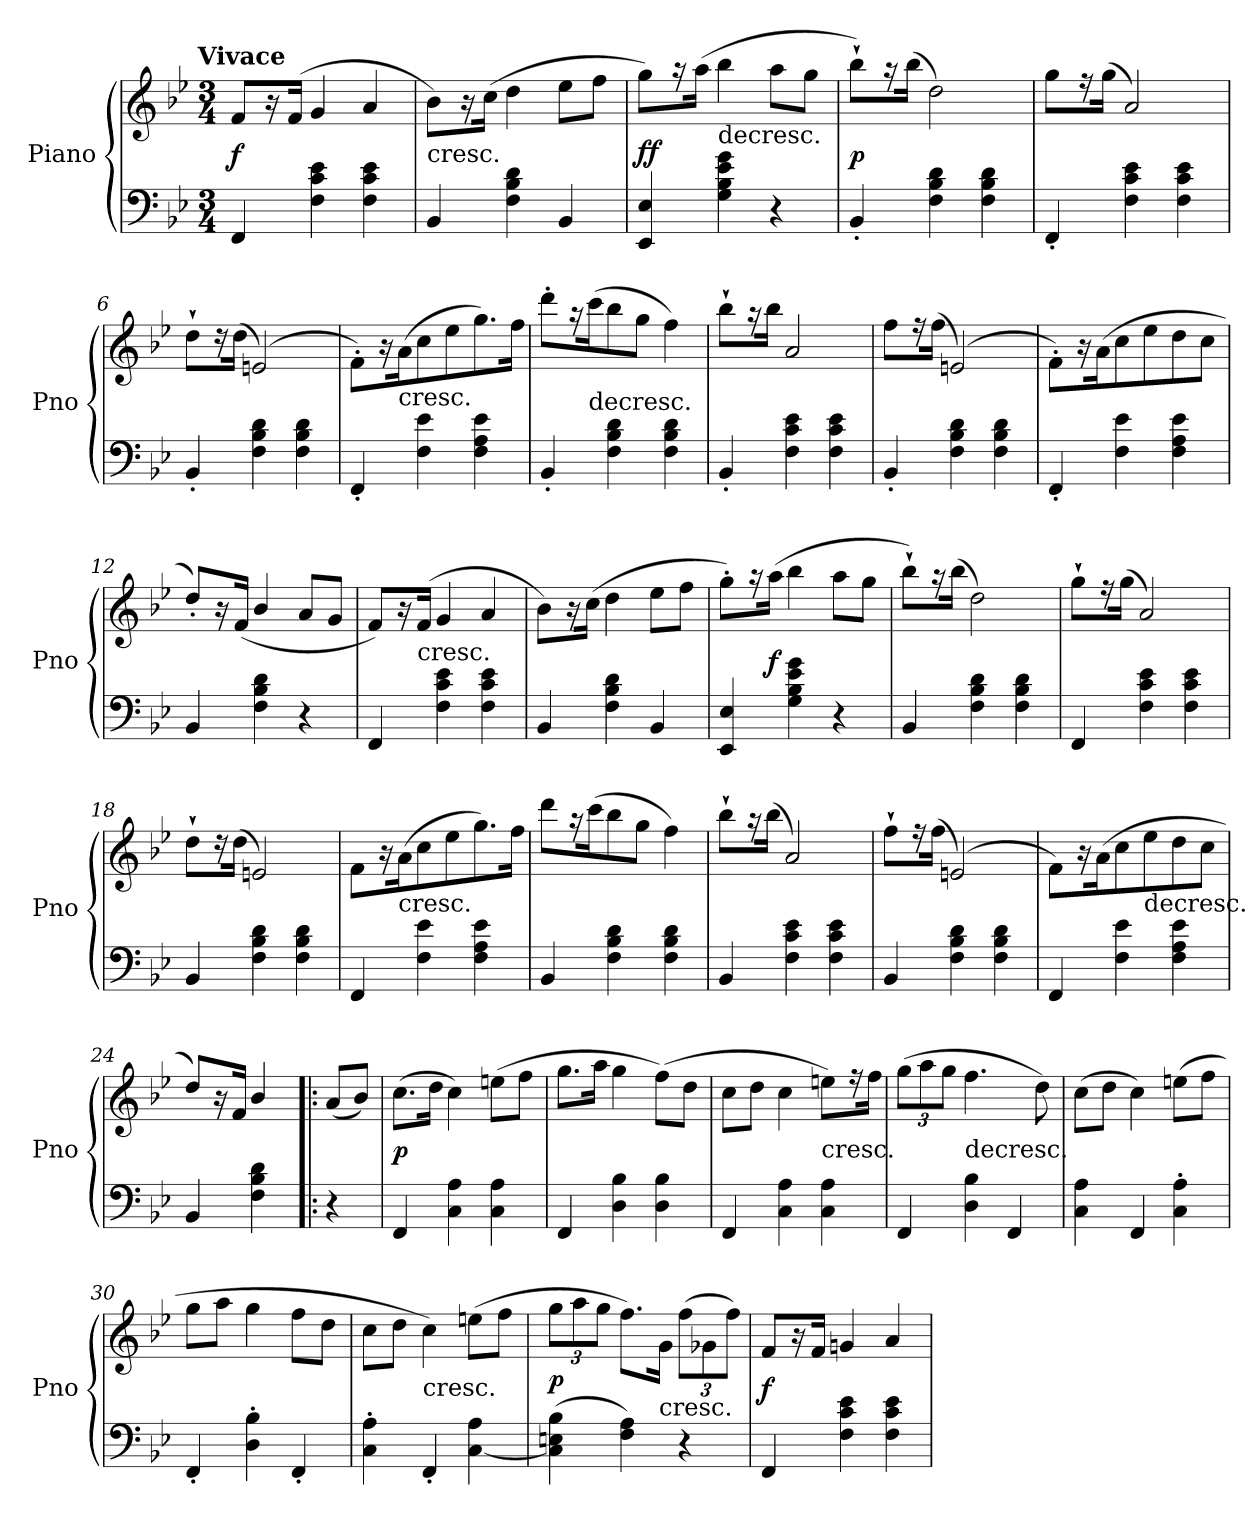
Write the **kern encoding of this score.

**kern	**kern	**dynam
*part1	*part1	*part1
*staff2	*staff1	*staff1/2
*I"Piano	*	*
*I'Pno	*	*
*clefF4	*clefG2	*
*k[b-e-]	*k[b-e-]	*
*B-:	*B-:	*
!!LO:TX:omd:t=Vivace
*M3/4	*M3/4	*
*MM152	*MM152	*
=1	=1	=1
4FF/	8f/L	f
.	16r	.
.	(16f/Jk	.
4F\ 4c\ 4e-\	4g/	.
4F\ 4c\ 4e-\	4a/	.
=2	=2	=2
!	!LO:TX:c:t=cresc.	!
4BB-/	8b-\L)	.
.	16r	.
.	(16cc\Jk	.
4F\ 4B-\ 4d\	4dd\	.
4BB-/	8ee-\L	.
.	8ff\J	.
=3	=3	=3
4EE-/ 4E-/	8gg\L)	ff
.	16r	.
.	(16aa\Jk	.
!	!LO:TX:c:t=decresc.	!
4G\ 4B-\ 4e-\ 4g\	4bb-\	.
4r	8aa\L	.
.	8gg\J	.
=4	=4	=4
4BB-'/	8bb-`\L)	p
.	16r	.
.	(16bb-\Jk	.
4F\ 4B-\ 4d\	2dd\)	.
4F\ 4B-\ 4d\	.	.
=5	=5	=5
4FF'/	8gg\L	.
.	16r	.
.	(16gg\Jk	.
4F\ 4c\ 4e-\	2a/)	.
4F\ 4c\ 4e-\	.	.
=6	=6	=6
4BB-'/	8dd`\L	.
.	16r	.
.	(16dd\Jk	.
4F\ 4B-\ 4d\	(2en/)	.
4F\ 4B-\ 4d\	.	.
=7	=7	=7
4FF'/	8f'\L)	.
.	16r	.
!	!LO:TX:c:t=cresc.	!
.	(16a\K	.
4F\ 4e-\	8cc\	.
.	8ee-\	.
4F\ 4A\ 4e-\	8.gg\)	.
.	16ff\Jk	.
=8	=8	=8
4BB-'/	8ddd'\L	.
.	16r	.
!	!LO:TX:c:t=decresc.	!
.	(16ccc\K	.
4F\ 4B-\ 4d\	8bb-\	.
.	8gg\J	.
4F\ 4B-\ 4d\	4ff\)	.
=9	=9	=9
4BB-'/	8bb-`\L	.
.	16r	.
.	16bb-\Jk	.
4F\ 4c\ 4e-\	2a/	.
4F\ 4c\ 4e-\	.	.
=10	=10	=10
4BB-'/	8ff\L	.
.	16r	.
.	(16ff\Jk	.
4F\ 4B-\ 4d\	(2en/)	.
4F\ 4B-\ 4d\	.	.
=11	=11	=11
4FF'/	8f'\L)	.
.	16r	.
.	(16a\K	.
4F\ 4e-\	8cc\	.
.	8ee-\	.
4F\ 4A\ 4e-\	8dd\	.
.	8cc\J	.
=12	=12	=12
4BB-/	8dd'/L)	.
.	16r	.
.	(16f/Jk	.
4F\ 4B-\ 4d\	4b-/	.
4r	8a/L	.
.	8g/J	.
=13	=13	=13
4FF/	8f/L)	.
.	16r	.
!	!LO:TX:c:t=cresc.	!
.	(16f/Jk	.
4F\ 4c\ 4e-\	4g/	.
4F\ 4c\ 4e-\	4a/	.
=14	=14	=14
4BB-/	8b-\L)	.
.	16r	.
.	(16cc\Jk	.
4F\ 4B-\ 4d\	4dd\	.
4BB-/	8ee-\L	.
.	8ff\J	.
=15	=15	=15
4EE-/ 4E-/	8gg'\L)	.
.	16r	.
.	(16aa\Jk	f
4G\ 4B-\ 4e-\ 4g\	4bb-\	.
4r	8aa\L	.
.	8gg\J	.
=16	=16	=16
4BB-/	8bb-`\L)	.
.	16r	.
.	(16bb-\Jk	.
4F\ 4B-\ 4d\	2dd\)	.
4F\ 4B-\ 4d\	.	.
=17	=17	=17
4FF/	8gg`\L	.
.	16r	.
.	(16gg\Jk	.
4F\ 4c\ 4e-\	2a/)	.
4F\ 4c\ 4e-\	.	.
=18	=18	=18
4BB-/	8dd`\L	.
.	16r	.
.	(16dd\Jk	.
4F\ 4B-\ 4d\	2en/)	.
4F\ 4B-\ 4d\	.	.
=19	=19	=19
4FF/	8f\L	.
.	16r	.
!	!LO:TX:c:t=cresc.	!
.	(16a\K	.
4F\ 4e-\	8cc\	.
.	8ee-\	.
4F\ 4A\ 4e-\	8.gg\)	.
.	16ff\Jk	.
=20	=20	=20
4BB-/	8ddd\L	.
.	16r	.
.	(16ccc\K	.
4F\ 4B-\ 4d\	8bb-\	.
.	8gg\J	.
4F\ 4B-\ 4d\	4ff\)	.
=21	=21	=21
4BB-/	8bb-`\L	.
.	16r	.
.	(16bb-\Jk	.
4F\ 4c\ 4e-\	2a/)	.
4F\ 4c\ 4e-\	.	.
=22	=22	=22
4BB-/	8ff`\L	.
.	16r	.
.	(16ff\Jk	.
4F\ 4B-\ 4d\	(2en/)	.
4F\ 4B-\ 4d\	.	.
=23	=23	=23
4FF/	8f\L)	.
.	16r	.
.	(16a\K	.
4F\ 4e-\	8cc\	.
!	!LO:TX:c:t=decresc.	!
.	8ee-\	.
4F\ 4A\ 4e-\	8dd\	.
.	8cc\J	.
=24	=24	=24
4BB-/	8dd/L)	.
.	16r	.
.	16f/Jk	.
4F\ 4B-\ 4d\	4b-/	.
=!|:	=!|:	=!|:
4r	(8a/L	.
.	8b-/J)	.
=25	=25	=25
4FF/	(8.cc\L	p
.	16dd\Jk	.
4C\ 4A\	4cc\)	.
4C\ 4A\	(8een\L	.
.	8ff\J	.
=26	=26	=26
4FF/	8.gg\L	.
.	16aa\Jk	.
4D\ 4B-\	4gg\	.
4D\ 4B-\	(8ff\L)	.
.	8dd\J	.
=27	=27	=27
4FF/	8cc\L	.
.	8dd\J	.
4C\ 4A\	4cc\	.
!	!LO:TX:c:t=cresc.	!
4C\ 4A\	8een\L)	.
.	16r	.
.	16ff\Jk	.
=28	=28	=28
4FF/	(12gg\L	.
.	12aa\	.
.	12gg\J	.
!	!LO:TX:c:t=decresc.	!
4D\ 4B-\	4.ff\	.
4FF/	.	.
.	8dd\)	.
=29	=29	=29
4C\ 4A\	(8cc\L	.
.	8dd\J	.
4FF/	4cc\)	.
4C'\ 4A'\	(8een\L	.
.	8ff\J	.
=30	=30	=30
4FF'/	8gg\L	.
.	8aa\J	.
4D'\ 4B-'\	4gg\	.
4FF'/	8ff\L	.
.	8dd\J	.
=31	=31	=31
4C'\ 4A'\	8cc\L	.
.	8dd\J	.
!	!LO:TX:c:t=cresc.	!
4FF'/	4cc\)	.
[4C\ 4A\	(8een\L	.
.	8ff\J	.
=32	=32	=32
(4C]\ 4En\ 4B-\	12gg\L	p
.	12aa\	.
.	12gg\J	.
4F\ 4A\)	8.ff\L)	.
!	!LO:TX:c:t=cresc.	!
.	16g\Jk	.
4r	(12ff\L	.
.	12g-X\	.
.	12ff\J)	.
=33	=33	=33
4FF/	8f/L	f
.	16r	.
.	16f/Jk	.
4F\ 4c\ 4e-\	4gn/	.
4F\ 4c\ 4e-\	4a/	.
=	=	=
*-	*-	*-
